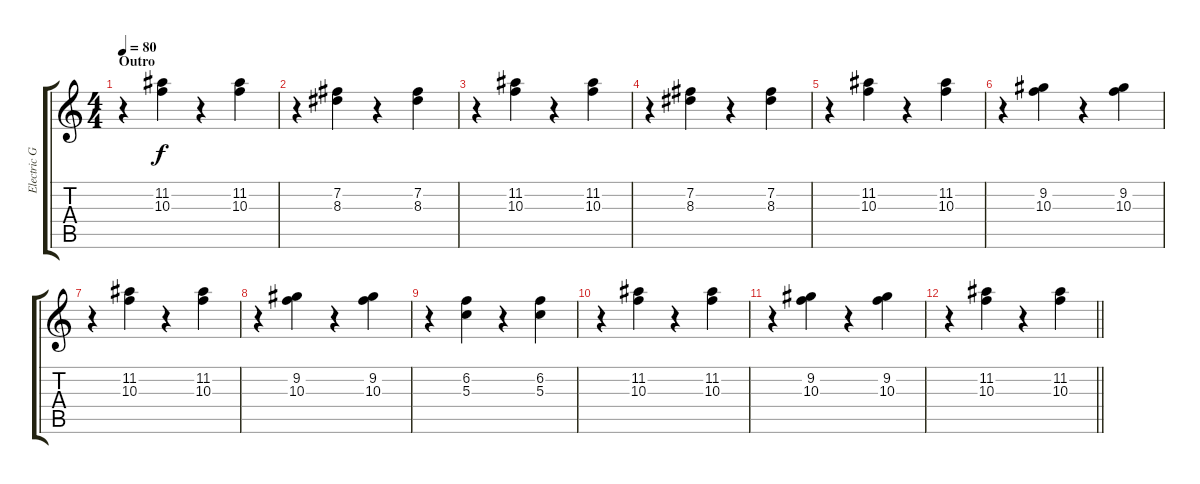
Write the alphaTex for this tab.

\track ("Electric Guitar" "Electric G") {instrument electricguitarclean}
\staff {score tabs}
\tuning (E4 B3 G3 D3 A2 E2) {hide}
\ts (4 4)
\section ("" "Outro")
\tempo 80
\clef g2
\ks c
r.4{dy f} (11.2 10.3).4 r.4 (11.2 10.3).4 |
r.4 (7.2 8.3).4 r.4 (7.2 8.3).4 |
r.4 (11.2 10.3).4 r.4 (11.2 10.3).4 |
r.4 (7.2 8.3).4 r.4 (7.2 8.3).4 |
r.4 (11.2 10.3).4 r.4 (11.2 10.3).4 |
r.4 (9.2 10.3).4 r.4 (9.2 10.3).4 |
r.4 (11.2 10.3).4 r.4 (11.2 10.3).4 |
r.4 (9.2 10.3).4 r.4 (9.2 10.3).4 |
r.4 (6.2 5.3).4 r.4 (6.2 5.3).4 |
r.4 (11.2 10.3).4 r.4 (11.2 10.3).4 |
r.4 (9.2 10.3).4 r.4 (9.2 10.3).4 |
\barLineRight lightlight
r.4 (11.2 10.3).4 r.4 (11.2 10.3).4
